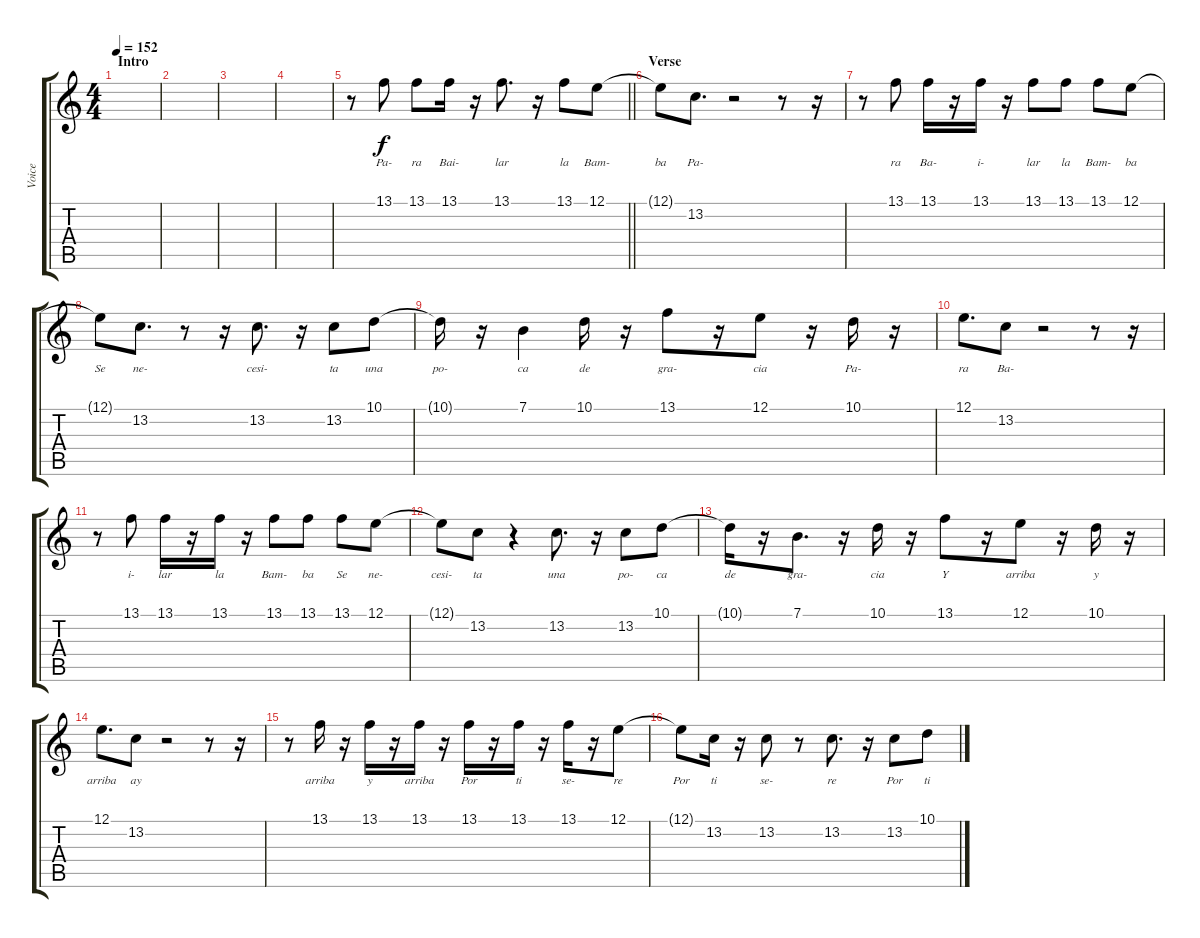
\track ("Voice" "Voice") {instrument synthbrass1}
\staff {score tabs}
\tuning (E4 B3 G3 D3 A2 E2) {hide}
\ts (4 4)
\section ("" "Intro")
\tempo 152
\clef g2
\ks c
|
|
|
|
\barLineRight lightlight
r.8 13.1.8{lyrics (0 "Pa-") lyrics (1 "") lyrics (2 "") lyrics (3 "") lyrics (4 "")} 13.1.8{lyrics (0 "ra") lyrics (1 "") lyrics (2 "") lyrics (3 "") lyrics (4 "")} 13.1.16{lyrics (0 "Bai-") lyrics (1 "") lyrics (2 "") lyrics (3 "") lyrics (4 "")} r.16 13.1.8{d lyrics (0 "lar") lyrics (1 "") lyrics (2 "") lyrics (3 "") lyrics (4 "")} r.16 13.1.8{lyrics (0 "la") lyrics (1 "") lyrics (2 "") lyrics (3 "") lyrics (4 "")} 12.1.8{lyrics (0 "Bam-") lyrics (1 "") lyrics (2 "") lyrics (3 "") lyrics (4 "")} |
\section ("" "Verse")
12.1{t}.8{lyrics (0 "ba") lyrics (1 "") lyrics (2 "") lyrics (3 "") lyrics (4 "")} 13.2.8{d lyrics (0 "Pa-") lyrics (1 "") lyrics (2 "") lyrics (3 "") lyrics (4 "")} r.2 r.8 r.16 |
r.8 13.1.8{lyrics (0 "ra") lyrics (1 "") lyrics (2 "") lyrics (3 "") lyrics (4 "")} 13.1.16{lyrics (0 "Ba-") lyrics (1 "") lyrics (2 "") lyrics (3 "") lyrics (4 "")} r.16 13.1.16{lyrics (0 "i-") lyrics (1 "") lyrics (2 "") lyrics (3 "") lyrics (4 "")} r.16 13.1.8{lyrics (0 "lar") lyrics (1 "") lyrics (2 "") lyrics (3 "") lyrics (4 "")} 13.1.8{lyrics (0 "la") lyrics (1 "") lyrics (2 "") lyrics (3 "") lyrics (4 "")} 13.1.8{lyrics (0 "Bam-") lyrics (1 "") lyrics (2 "") lyrics (3 "") lyrics (4 "")} 12.1.8{lyrics (0 "ba") lyrics (1 "") lyrics (2 "") lyrics (3 "") lyrics (4 "")} |
12.1{t}.8{lyrics (0 "Se") lyrics (1 "") lyrics (2 "") lyrics (3 "") lyrics (4 "")} 13.2.8{d lyrics (0 "ne-") lyrics (1 "") lyrics (2 "") lyrics (3 "") lyrics (4 "")} r.8 r.16 13.2.8{d lyrics (0 "cesi-") lyrics (1 "") lyrics (2 "") lyrics (3 "") lyrics (4 "")} r.16 13.2.8{lyrics (0 "ta") lyrics (1 "") lyrics (2 "") lyrics (3 "") lyrics (4 "")} 10.1.8{lyrics (0 "una") lyrics (1 "") lyrics (2 "") lyrics (3 "") lyrics (4 "")} |
10.1{t}.16{lyrics (0 "po-") lyrics (1 "") lyrics (2 "") lyrics (3 "") lyrics (4 "")} r.16 7.1.4{lyrics (0 "ca") lyrics (1 "") lyrics (2 "") lyrics (3 "") lyrics (4 "")} 10.1.16{lyrics (0 "de") lyrics (1 "") lyrics (2 "") lyrics (3 "") lyrics (4 "")} r.16 13.1.8{lyrics (0 "gra-") lyrics (1 "") lyrics (2 "") lyrics (3 "") lyrics (4 "")} r.16 12.1.8{lyrics (0 "cia") lyrics (1 "") lyrics (2 "") lyrics (3 "") lyrics (4 "")} r.16 10.1.16{lyrics (0 "Pa-") lyrics (1 "") lyrics (2 "") lyrics (3 "") lyrics (4 "")} r.16 |
12.1.8{d lyrics (0 "ra") lyrics (1 "") lyrics (2 "") lyrics (3 "") lyrics (4 "")} 13.2.8{lyrics (0 "Ba-") lyrics (1 "") lyrics (2 "") lyrics (3 "") lyrics (4 "")} r.2 r.8 r.16 |
r.8 13.1.8{lyrics (0 "i-") lyrics (1 "") lyrics (2 "") lyrics (3 "") lyrics (4 "")} 13.1.16{lyrics (0 "lar") lyrics (1 "") lyrics (2 "") lyrics (3 "") lyrics (4 "")} r.16 13.1.16{lyrics (0 "la") lyrics (1 "") lyrics (2 "") lyrics (3 "") lyrics (4 "")} r.16 13.1.8{lyrics (0 "Bam-") lyrics (1 "") lyrics (2 "") lyrics (3 "") lyrics (4 "")} 13.1.8{lyrics (0 "ba") lyrics (1 "") lyrics (2 "") lyrics (3 "") lyrics (4 "")} 13.1.8{lyrics (0 "Se") lyrics (1 "") lyrics (2 "") lyrics (3 "") lyrics (4 "")} 12.1.8{lyrics (0 "ne-") lyrics (1 "") lyrics (2 "") lyrics (3 "") lyrics (4 "")} |
12.1{t}.8{lyrics (0 "cesi-") lyrics (1 "") lyrics (2 "") lyrics (3 "") lyrics (4 "")} 13.2.8{lyrics (0 "ta") lyrics (1 "") lyrics (2 "") lyrics (3 "") lyrics (4 "")} r.4 13.2.8{d lyrics (0 "una") lyrics (1 "") lyrics (2 "") lyrics (3 "") lyrics (4 "")} r.16 13.2.8{lyrics (0 "po-") lyrics (1 "") lyrics (2 "") lyrics (3 "") lyrics (4 "")} 10.1.8{lyrics (0 "ca") lyrics (1 "") lyrics (2 "") lyrics (3 "") lyrics (4 "")} |
10.1{t}.16{lyrics (0 "de") lyrics (1 "") lyrics (2 "") lyrics (3 "") lyrics (4 "")} r.16 7.1.8{d lyrics (0 "gra-") lyrics (1 "") lyrics (2 "") lyrics (3 "") lyrics (4 "")} r.16 10.1.16{lyrics (0 "cia") lyrics (1 "") lyrics (2 "") lyrics (3 "") lyrics (4 "")} r.16 13.1.8{lyrics (0 "Y") lyrics (1 "") lyrics (2 "") lyrics (3 "") lyrics (4 "")} r.16 12.1.8{lyrics (0 "arriba") lyrics (1 "") lyrics (2 "") lyrics (3 "") lyrics (4 "")} r.16 10.1.16{lyrics (0 "y") lyrics (1 "") lyrics (2 "") lyrics (3 "") lyrics (4 "")} r.16 |
12.1.8{d lyrics (0 "arriba") lyrics (1 "") lyrics (2 "") lyrics (3 "") lyrics (4 "")} 13.2.8{lyrics (0 "ay") lyrics (1 "") lyrics (2 "") lyrics (3 "") lyrics (4 "")} r.2 r.8 r.16 |
r.8 13.1.16{lyrics (0 "arriba") lyrics (1 "") lyrics (2 "") lyrics (3 "") lyrics (4 "")} r.16 13.1.16{lyrics (0 "y") lyrics (1 "") lyrics (2 "") lyrics (3 "") lyrics (4 "")} r.16 13.1.16{lyrics (0 "arriba") lyrics (1 "") lyrics (2 "") lyrics (3 "") lyrics (4 "")} r.16 13.1.16{lyrics (0 "Por") lyrics (1 "") lyrics (2 "") lyrics (3 "") lyrics (4 "")} r.16 13.1.16{lyrics (0 "ti") lyrics (1 "") lyrics (2 "") lyrics (3 "") lyrics (4 "")} r.16 13.1.16{lyrics (0 "se-") lyrics (1 "") lyrics (2 "") lyrics (3 "") lyrics (4 "")} r.16 12.1.8{lyrics (0 "re") lyrics (1 "") lyrics (2 "") lyrics (3 "") lyrics (4 "")} |
12.1{t}.8{lyrics (0 "Por") lyrics (1 "") lyrics (2 "") lyrics (3 "") lyrics (4 "")} 13.2.16{lyrics (0 "ti") lyrics (1 "") lyrics (2 "") lyrics (3 "") lyrics (4 "")} r.16 13.2.8{lyrics (0 "se-") lyrics (1 "") lyrics (2 "") lyrics (3 "") lyrics (4 "")} r.8 13.2.8{d lyrics (0 "re") lyrics (1 "") lyrics (2 "") lyrics (3 "") lyrics (4 "")} r.16 13.2.8{lyrics (0 "Por") lyrics (1 "") lyrics (2 "") lyrics (3 "") lyrics (4 "")} 10.1.8{lyrics (0 "ti") lyrics (1 "") lyrics (2 "") lyrics (3 "") lyrics (4 "")}
